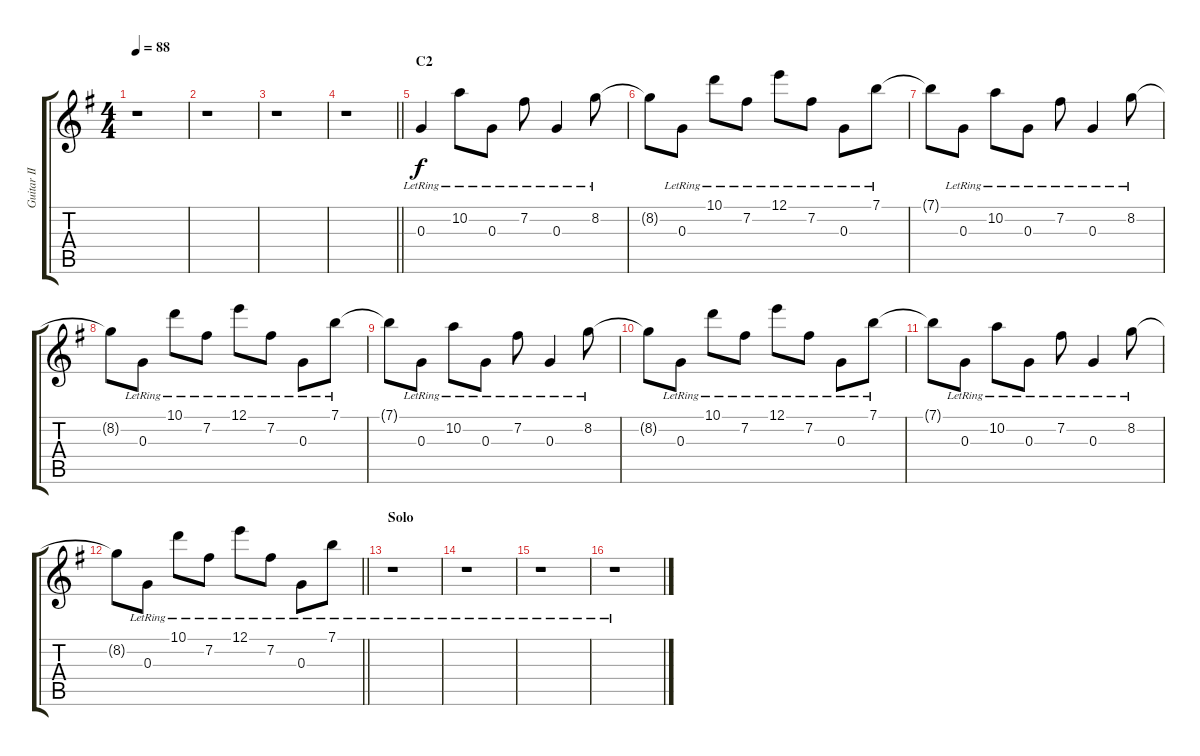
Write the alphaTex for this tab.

\track ("Guitar II" "Guitar II") {instrument electricguitarclean}
\staff {score tabs}
\tuning (E4 B3 G3 D3 A2 E2) {hide}
\ts (4 4)
\tempo 88
\clef g2
\ks g
r.1{dy f} |
r.1 |
r.1 |
\barLineRight lightlight
r.1 |
\section ("" "C2")
0.3{lr}.4 10.2{lr}.8 0.3{lr}.8 7.2{lr}.8 0.3{lr}.4 8.2{lr}.8 |
8.2{t}.8 0.3{lr}.8 10.1{lr}.8 7.2{lr}.8 12.1{lr}.8 7.2{lr}.8 0.3{lr}.8 7.1{lr}.8 |
7.1{t}.8 0.3{lr}.8 10.2{lr}.8 0.3{lr}.8 7.2{lr}.8 0.3{lr}.4 8.2{lr}.8 |
8.2{t}.8 0.3{lr}.8 10.1{lr}.8 7.2{lr}.8 12.1{lr}.8 7.2{lr}.8 0.3{lr}.8 7.1{lr}.8 |
7.1{t}.8 0.3{lr}.8 10.2{lr}.8 0.3{lr}.8 7.2{lr}.8 0.3{lr}.4 8.2{lr}.8 |
8.2{t}.8 0.3{lr}.8 10.1{lr}.8 7.2{lr}.8 12.1{lr}.8 7.2{lr}.8 0.3{lr}.8 7.1{lr}.8 |
7.1{t}.8 0.3{lr}.8 10.2{lr}.8 0.3{lr}.8 7.2{lr}.8 0.3{lr}.4 8.2{lr}.8 |
\barLineRight lightlight
8.2{t}.8 0.3{lr}.8 10.1{lr}.8 7.2{lr}.8 12.1{lr}.8 7.2{lr}.8 0.3{lr}.8 7.1{lr}.8 |
\section ("" "Solo")
r.1 |
r.1 |
r.1 |
r.1
